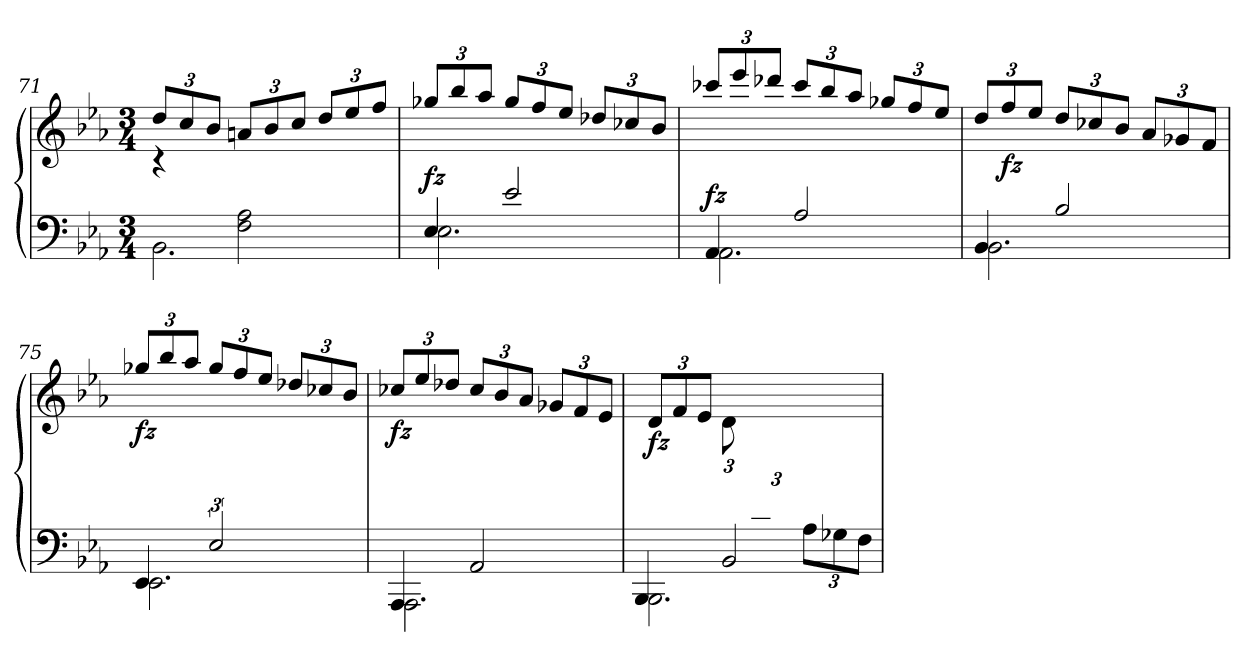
**kern	**kern	**dynam
*part1	*part1	*part1
*staff2	*staff1	*staff1/2
!!LO:LB:g=z
*clefF4	*clefG2	*
*k[b-e-a-]	*k[b-e-a-]	*
*E-:	*E-:	*
*M3/4	*M3/4	*
=71	=71	=71
*^	*	*
*	*	*Xbrackettup	*
*	*	*^	*
4ryy	2.BB-\	12dd/L	4rc	.
.	.	12cc/	.	.
.	.	12b-/J	.	.
2F\ 2A-\	.	12an/L	2ryy	.
.	.	12b-/	.	.
.	.	12cc/J	.	.
.	.	12dd/L	.	.
.	.	12ee-/	.	.
.	.	12ff/J	.	.
*	*	*v	*v	*
=72	=72	=72	=72
!	!	!	!LO:DY:a=2
4E-/	2.E-\	12gg-X/L	fz
.	.	12bb-/	.
.	.	12aa-/J	.
2e-/	.	12gg-/L	.
.	.	12ff/	.
.	.	12ee-/J	.
.	.	12dd-X/L	.
.	.	12cc-X/	.
.	.	12b-/J	.
=73	=73	=73	=73
!	!	!	!LO:DY:a=2
4AA-/	2.AA-\	12ccc-X/L	fz
.	.	12eee-/	.
.	.	12ddd-X/J	.
2A-/	.	12ccc-/L	.
.	.	12bb-/	.
.	.	12aa-/J	.
.	.	12gg-X/L	.
.	.	12ff/	.
.	.	12ee-/J	.
=74	=74	=74	=74
4BB-/	2.BB-\	12dd/L	.
!	!	!	!LO:DY:b
.	.	12ff/	fz
.	.	12ee-/J	.
2B-/	.	12dd/L	.
.	.	12cc-X/	.
.	.	12b-/J	.
.	.	12a-/L	.
.	.	12g-X/	.
.	.	12f/J	.
!!LO:LB:g=z
=75	=75	=75	=75
!	!	!	!LO:DY:b
4EE-/	2.EE-\	12gg-X/L	fz
.	.	12bb-/	.
.	.	12aa-/J	.
3E-/	.	12gg-/L	.
.	.	12ff/	.
.	.	12ee-/J	.
.	.	12dd-X/L	.
6rcyy	.	12cc-X/	.
.	.	12b-/J	.
=76	=76	=76	=76
!	!	!	!LO:DY:b
4AAA-/	2.AAA-\	12cc-X/L	fz
.	.	12ee-/	.
.	.	12dd-X/J	.
2AA-/	.	12cc-/L	.
.	.	12b-/	.
.	.	12a-/J	.
.	.	12g-X/L	.
.	.	12f/	.
.	.	12e-/J	.
=77	=77	=77	=77
*^	*^	*	*
!	!	!	!	!	!LO:DY:b
3ryy	2ryy	2.BBB-\	4BBB-/	12d/L	fz
.	.	.	.	12f/	.
.	.	.	.	12e-/J	.
.	.	.	2BB-/	12d\L	.
12c-X/	.	.	.	6ryy	.
12B-/J	.	.	.	.	.
*	*Xbrackettup	*	*	*	*
4ryy	12A-\L	.	.	4ryy	.
.	12G-X\	.	.	.	.
.	12F\J	.	.	.	.
*v	*v	*v	*v	*	*
=	=	=
*-	*-	*-
